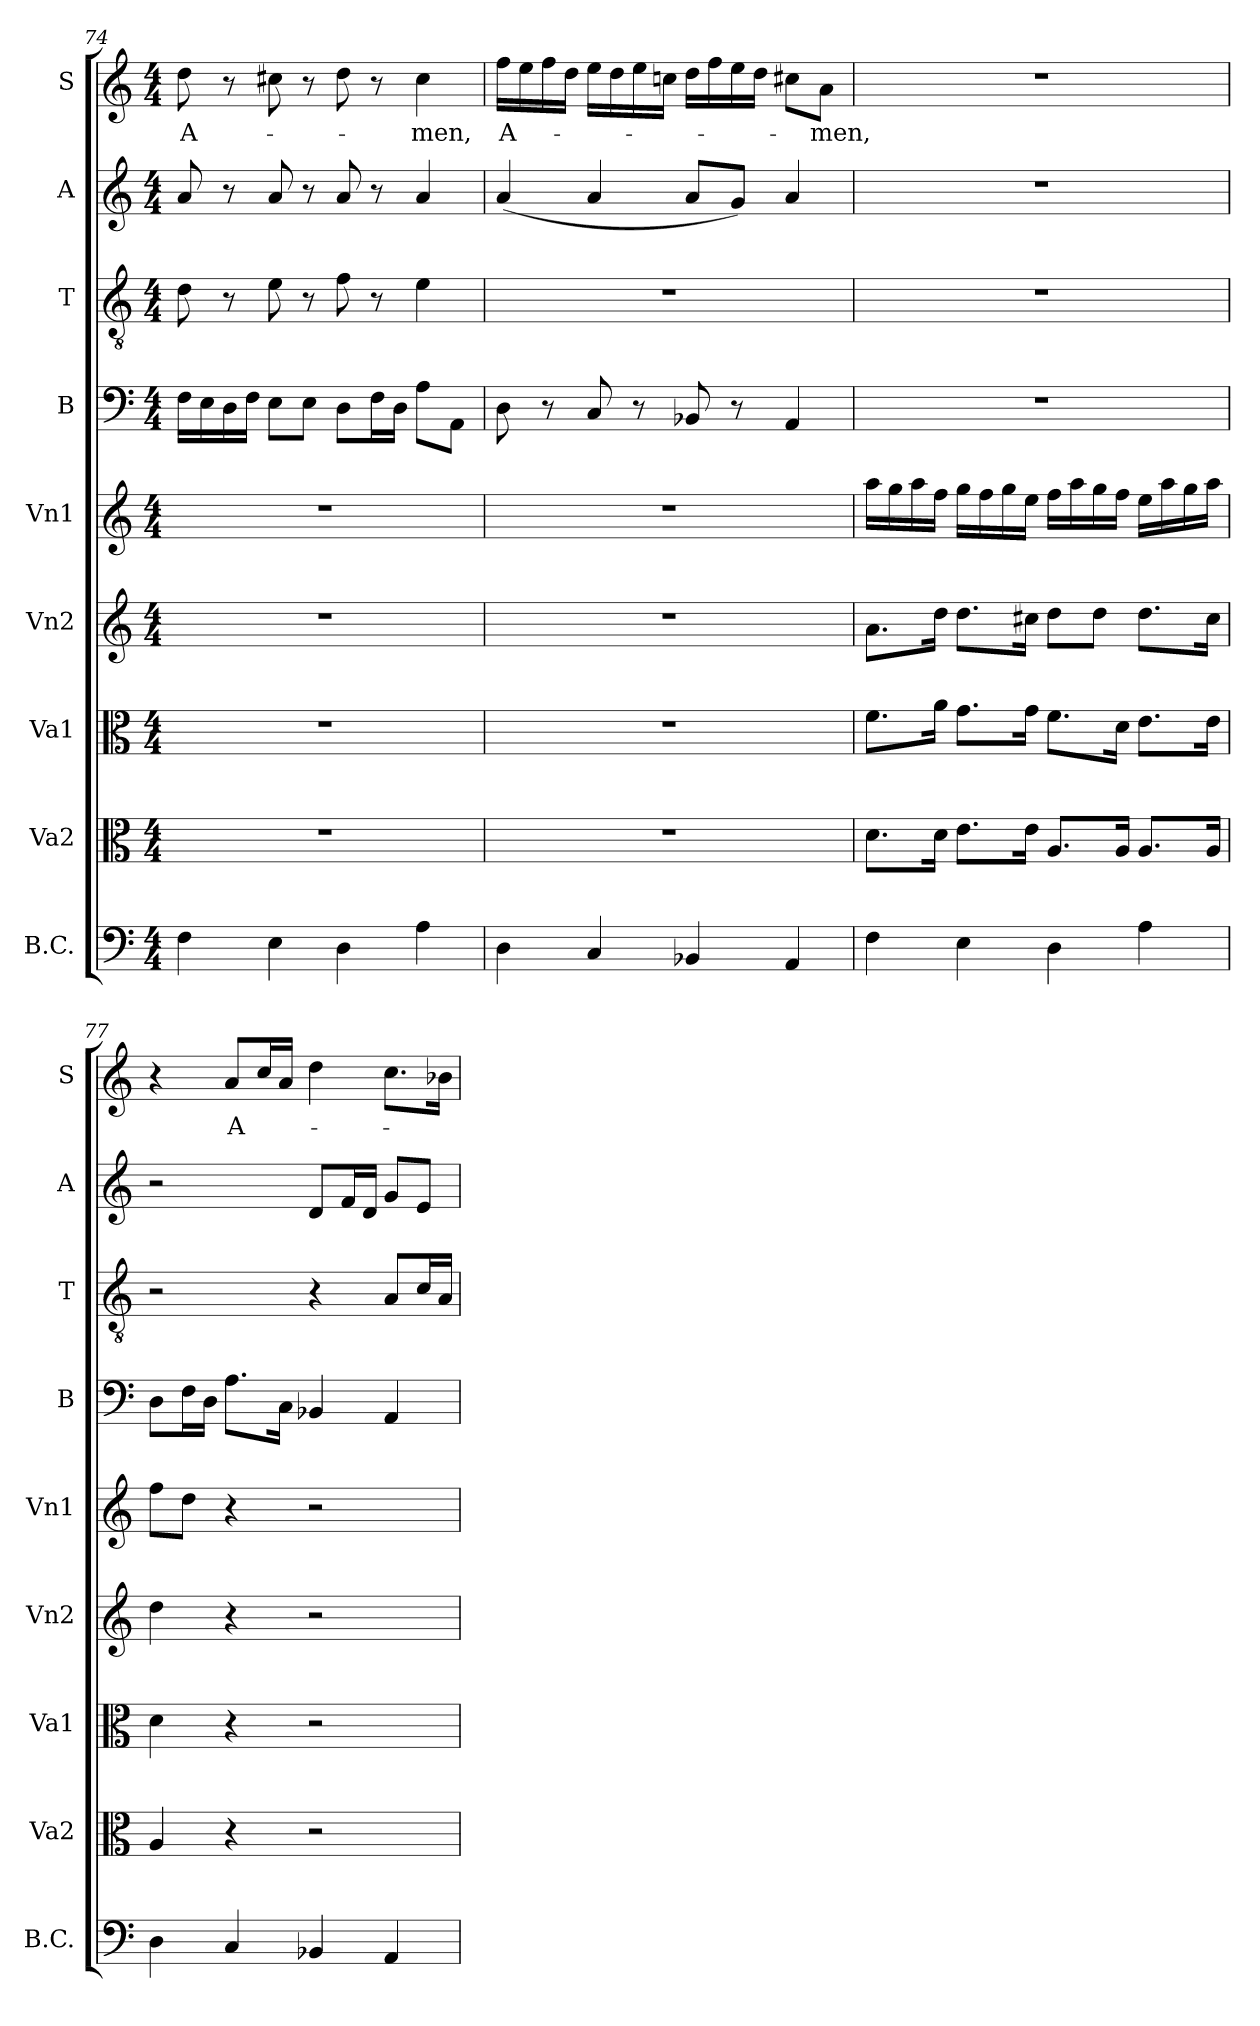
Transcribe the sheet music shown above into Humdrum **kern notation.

**kern	**kern	**kern	**kern	**kern	**kern	**kern	**kern	**kern	**text
*part9	*part8	*part7	*part6	*part5	*part4	*part3	*part2	*part1	*part1
*staff9	*staff8	*staff7	*staff6	*staff5	*staff4	*staff3	*staff2	*staff1	*staff1
*I"B.C.	*I"Va2	*I"Va1	*I"Vn2	*I"Vn1	*I"B	*I"T	*I"A	*I"S	*
*I'B.C.	*I'Va2	*I'Va1	*I'Vn2	*I'Vn1	*I'B	*I'T	*I'A	*I'S	*
!!LO:PB:g=z
*clefF4	*clefC3	*clefC3	*clefG2	*clefG2	*clefF4	*clefGv2	*clefG2	*clefG2	*
*	*	*	*	*	*	*ITrd7c12	*	*	*
*k[]	*k[]	*k[]	*k[]	*k[]	*k[]	*k[]	*k[]	*k[]	*
*C:	*C:	*C:	*C:	*C:	*C:	*C:	*C:	*C:	*
*M4/4	*M4/4	*M4/4	*M4/4	*M4/4	*M4/4	*M4/4	*M4/4	*M4/4	*
=74	=74	=74	=74	=74	=74	=74	=74	=74	=74
!	!	!	!	!	!	!	!	!	!LO:LY:b:color=#000000
4Fi\	1r	1r	1r	1r	16Fi\LL	8Di\	8ai/	8ddi\	A-
.	.	.	.	.	16Ei\	.	.	.	.
.	.	.	.	.	16Di\	8r	8r	8r	.
.	.	.	.	.	16Fi\JJ	.	.	.	.
4Ei\	.	.	.	.	8Ei\L	8Ei\	8ai/	8cc#Xi\	.
.	.	.	.	.	8Ei\J	8r	8r	8r	.
4Di\	.	.	.	.	8Di\L	8Fi\	8ai/	8ddi\	.
.	.	.	.	.	16Fi\L	8r	8r	8r	.
.	.	.	.	.	16Di\JJ	.	.	.	.
!	!	!	!	!	!	!	!	!	!LO:LY:b:color=#000000
4Ai\	.	.	.	.	8Ai\L	4Ei\	4ai/	4cc#i\	-men,
.	.	.	.	.	8AAi\J	.	.	.	.
=75	=75	=75	=75	=75	=75	=75	=75	=75	=75
!	!	!	!	!	!	!	!	!	!LO:LY:b:color=#000000
4Di\	1r	1r	1r	1r	8Di\	1r	(4ai/	16ffi\LL	A-
.	.	.	.	.	.	.	.	16eei\	.
.	.	.	.	.	8r	.	.	16ffi\	.
.	.	.	.	.	.	.	.	16ddi\JJ	.
4Ci/	.	.	.	.	8Ci/	.	4ai/	16eei\LL	.
.	.	.	.	.	.	.	.	16ddi\	.
.	.	.	.	.	8r	.	.	16eei\	.
.	.	.	.	.	.	.	.	16ccni\JJ	.
4BB-Xi/	.	.	.	.	8BB-Xi/	.	8ai/L	16ddi\LL	.
.	.	.	.	.	.	.	.	16ffi\	.
.	.	.	.	.	8r	.	8gi/J)	16eei\	.
.	.	.	.	.	.	.	.	16ddi\JJ	.
4AAi/	.	.	.	.	4AAi/	.	4ai/	8cc#Xi\L	.
!	!	!	!	!	!	!	!	!	!LO:LY:b:color=#000000
.	.	.	.	.	.	.	.	8ai\J	-men,
=76	=76	=76	=76	=76	=76	=76	=76	=76	=76
4Fi\	8.di\L	8.fi\L	8.ai\L	16aai\LL	1r	1r	1r	1r	.
.	.	.	.	16ggi\	.	.	.	.	.
.	.	.	.	16aai\	.	.	.	.	.
.	16di\Jk	16ai\Jk	16ddi\Jk	16ffi\JJ	.	.	.	.	.
4Ei\	8.ei\L	8.gi\L	8.ddi\L	16ggi\LL	.	.	.	.	.
.	.	.	.	16ffi\	.	.	.	.	.
.	.	.	.	16ggi\	.	.	.	.	.
.	16ei\Jk	16gi\Jk	16cc#Xi\Jk	16eei\JJ	.	.	.	.	.
4Di\	8.Ai/L	8.fi\L	8ddi\L	16ffi\LL	.	.	.	.	.
.	.	.	.	16aai\	.	.	.	.	.
.	.	.	8ddi\J	16ggi\	.	.	.	.	.
.	16Ai/Jk	16di\Jk	.	16ffi\JJ	.	.	.	.	.
4Ai\	8.Ai/L	8.ei\L	8.ddi\L	16eei\LL	.	.	.	.	.
.	.	.	.	16aai\	.	.	.	.	.
.	.	.	.	16ggi\	.	.	.	.	.
.	16Ai/Jk	16ei\Jk	16cc#i\Jk	16aai\JJ	.	.	.	.	.
!!LO:PB:g=z
=77	=77	=77	=77	=77	=77	=77	=77	=77	=77
4Di\	4Ai/	4di\	4ddi\	8ffi\L	8Di\L	2r	2r	4r	.
.	.	.	.	8ddi\J	16Fi\L	.	.	.	.
.	.	.	.	.	16Di\JJ	.	.	.	.
!	!	!	!	!	!	!	!	!	!LO:LY:b:color=#000000
4Ci/	4r	4r	4r	4r	8.Ai\L	.	.	8ai/L	A-
.	.	.	.	.	.	.	.	16cci/L	.
.	.	.	.	.	16Ci\Jk	.	.	16ai/JJ	.
4BB-Xi/	2r	2r	2r	2r	4BB-Xi/	4r	8di/L	4ddi\	.
.	.	.	.	.	.	.	16fi/L	.	.
.	.	.	.	.	.	.	16di/JJ	.	.
4AAi/	.	.	.	.	4AAi/	8AAi/L	8gi/L	8.cci\L	.
.	.	.	.	.	.	16Ci/L	8ei/J	.	.
.	.	.	.	.	.	16AAi/JJ	.	16b-Xi\Jk	.
=	=	=	=	=	=	=	=	=	=
*-	*-	*-	*-	*-	*-	*-	*-	*-	*-
